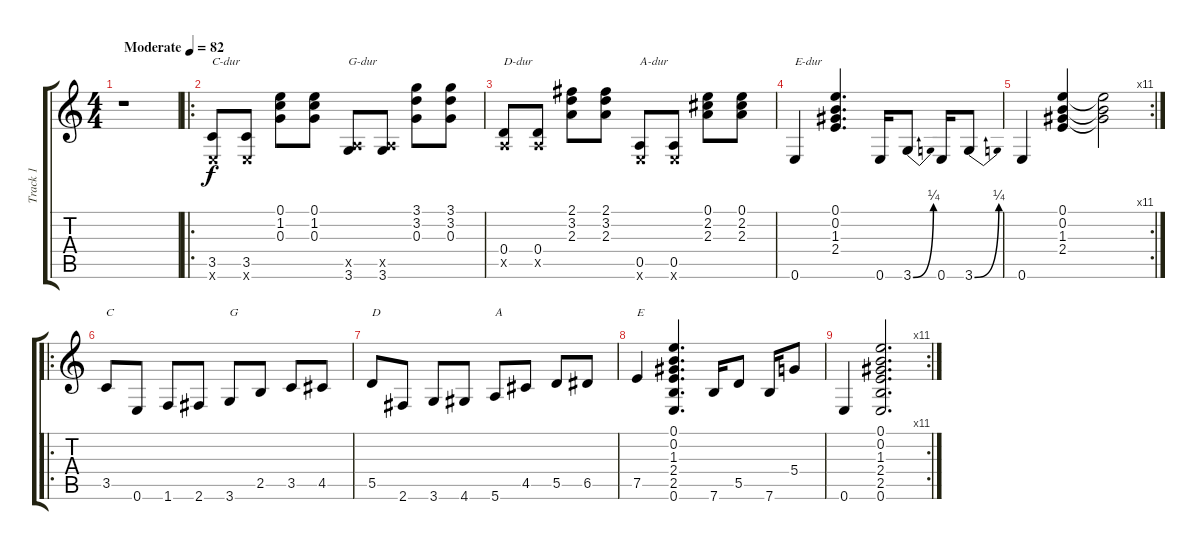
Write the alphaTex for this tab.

\track ("Track 1" "Track 1") {instrument acousticguitarsteel}
\staff {score tabs}
\tuning (E4 B3 G3 D3 A2 E2) {hide}
\ts (4 4)
\tempo (82 "Moderate")
\clef g2
\ks c
r.1{dy f instrument acousticguitarsteel} |
\ro
(3.5 0.6{x}).8{txt "C-dur"} (3.5 0.6{x}).8 (0.1 1.2 0.3).8 (0.1 1.2 0.3).8 (0.5{x} 3.6).8{txt "G-dur"} (0.5{x} 3.6).8 (3.1 3.2 0.3).8 (3.1 3.2 0.3).8 |
(0.4 0.5{x}).8{txt "D-dur"} (0.4 0.5{x}).8 (2.1 3.2 2.3).8 (2.1 3.2 2.3).8 (0.5 0.6{x}).8{txt "A-dur"} (0.5 0.6{x}).8 (0.1 2.2 2.3).8 (0.1 2.2 2.3).8 |
0.6.4{txt "E-dur"} (0.1 0.2 1.3 2.4).4{d} 0.6.16 3.6{be (bend 0 0 60 1)}.8 0.6.16 3.6{be (bend 0 0 60 1)}.8 |
\rc 11
0.6.4 (0.1 0.2 1.3 2.4).4 (0.1{t} 0.2{t} 1.3{t}).2 |
\ro
3.5.8{txt "C"} 0.6.8 1.6.8 2.6.8 3.6.8{txt "G"} 2.5.8 3.5.8 4.5.8 |
5.5.8{txt "D"} 2.6.8 3.6.8 4.6.8 5.6.8{txt "A"} 4.5.8 5.5.8 6.5.8 |
7.5.4{txt "E"} (0.1 0.2 1.3 2.4 2.5 0.6).4{d} 7.6.16 5.5.8 7.6.16 5.4.8 |
\rc 11
0.6.4 (0.1 0.2 1.3 2.4 2.5 0.6).2{d}
